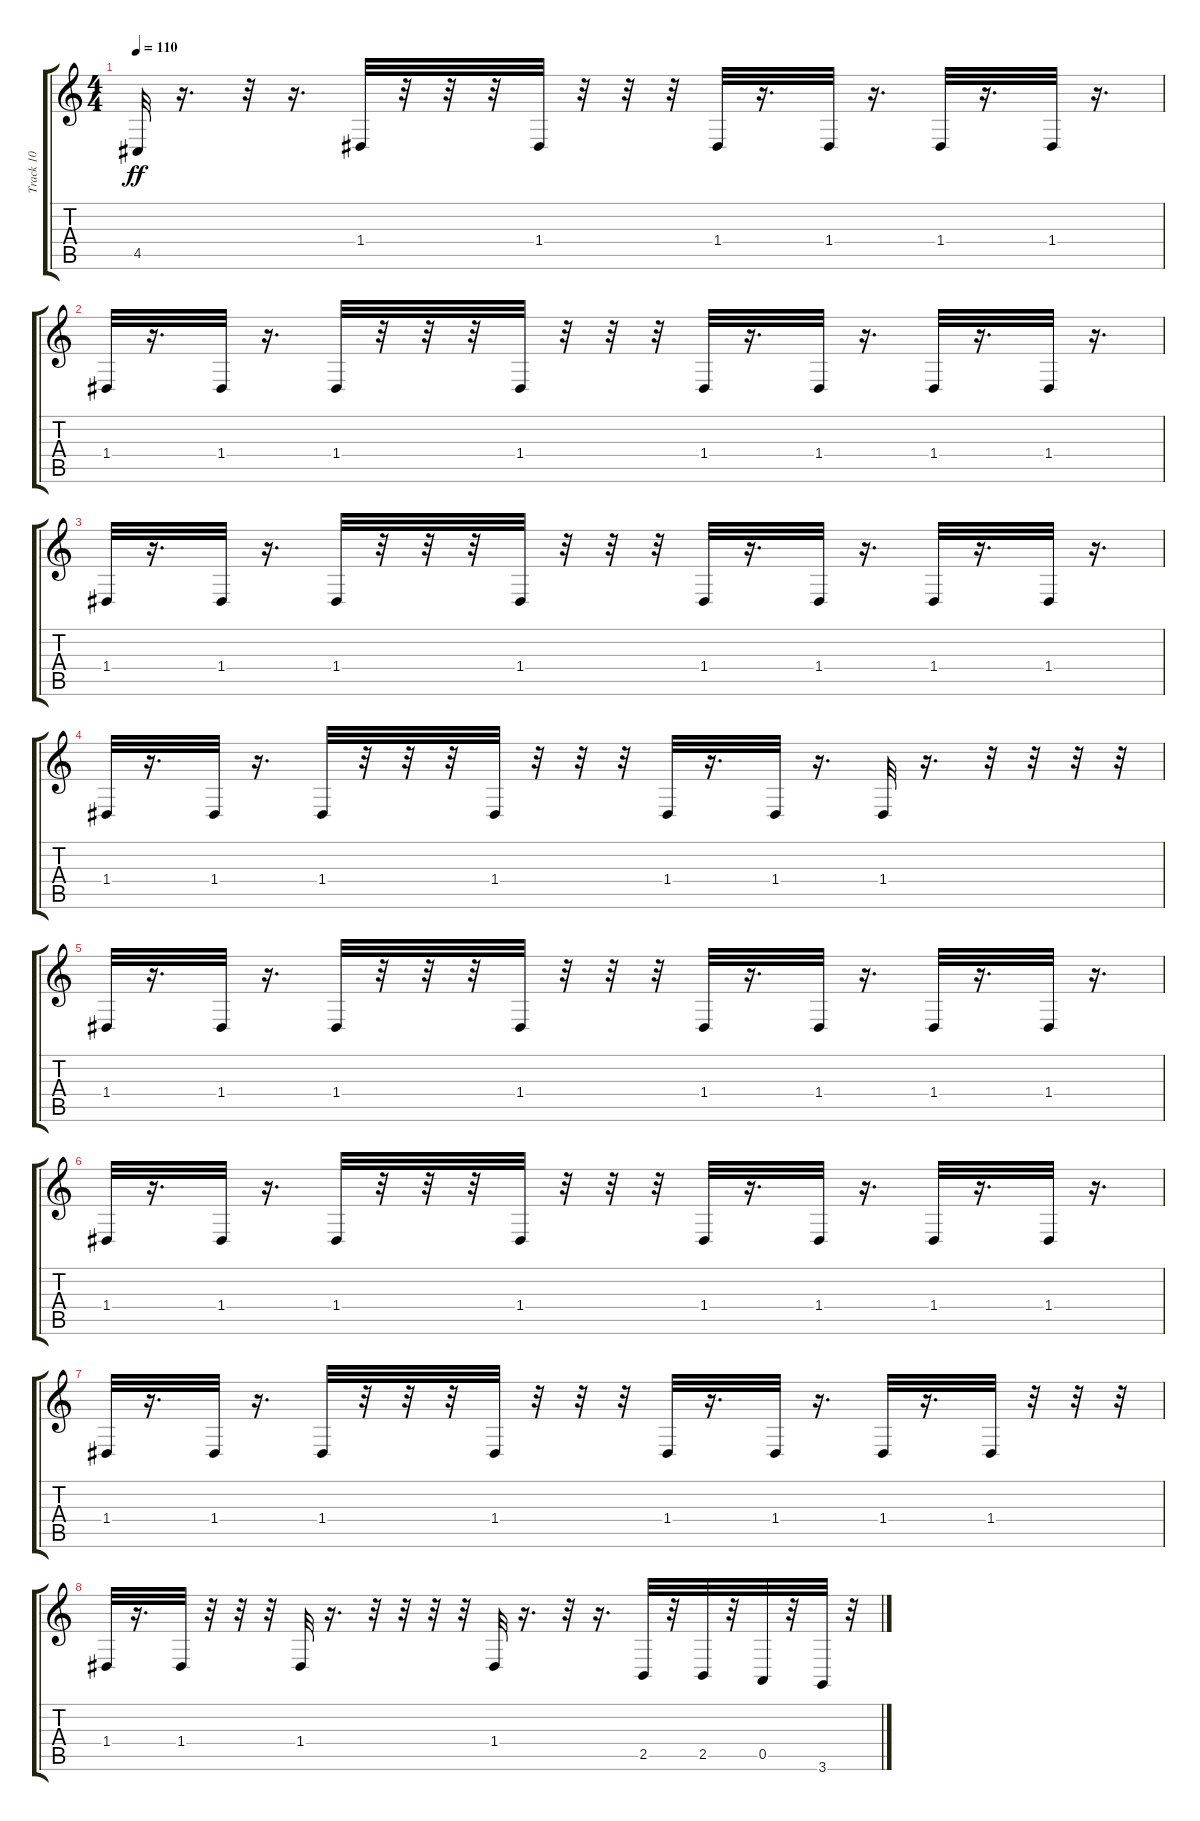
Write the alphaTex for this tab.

\track ("Track 10" "Track 10") {instrument drawbarorgan}
\staff {score tabs}
\tuning (E4 B3 G3 D3 A2 E2) {hide}
\ts (4 4)
\tempo 110
\clef g2
\ks c
4.5.32{dy ff} r.16{d} r.32 r.16{d} 1.4.32 r.32 r.32 r.32 1.4.32 r.32 r.32 r.32 1.4.32 r.16{d} 1.4.32 r.16{d} 1.4.32 r.16{d} 1.4.32 r.16{d} |
1.4.32 r.16{d} 1.4.32 r.16{d} 1.4.32 r.32 r.32 r.32 1.4.32 r.32 r.32 r.32 1.4.32 r.16{d} 1.4.32 r.16{d} 1.4.32 r.16{d} 1.4.32 r.16{d} |
1.4.32 r.16{d} 1.4.32 r.16{d} 1.4.32 r.32 r.32 r.32 1.4.32 r.32 r.32 r.32 1.4.32 r.16{d} 1.4.32 r.16{d} 1.4.32 r.16{d} 1.4.32 r.16{d} |
1.4.32 r.16{d} 1.4.32 r.16{d} 1.4.32 r.32 r.32 r.32 1.4.32 r.32 r.32 r.32 1.4.32 r.16{d} 1.4.32 r.16{d} 1.4.32 r.16{d} r.32 r.32 r.32 r.32 |
1.4.32 r.16{d} 1.4.32 r.16{d} 1.4.32 r.32 r.32 r.32 1.4.32 r.32 r.32 r.32 1.4.32 r.16{d} 1.4.32 r.16{d} 1.4.32 r.16{d} 1.4.32 r.16{d} |
1.4.32 r.16{d} 1.4.32 r.16{d} 1.4.32 r.32 r.32 r.32 1.4.32 r.32 r.32 r.32 1.4.32 r.16{d} 1.4.32 r.16{d} 1.4.32 r.16{d} 1.4.32 r.16{d} |
1.4.32 r.16{d} 1.4.32 r.16{d} 1.4.32 r.32 r.32 r.32 1.4.32 r.32 r.32 r.32 1.4.32 r.16{d} 1.4.32 r.16{d} 1.4.32 r.16{d} 1.4.32 r.32 r.32 r.32 |
1.4.32 r.16{d} 1.4.32 r.32 r.32 r.32 1.4.32 r.16{d} r.32 r.32 r.32 r.32 1.4.32 r.16{d} r.32 r.16{d} 2.5.32 r.32 2.5.32 r.32 0.5.32 r.32 3.6.32 r.32
